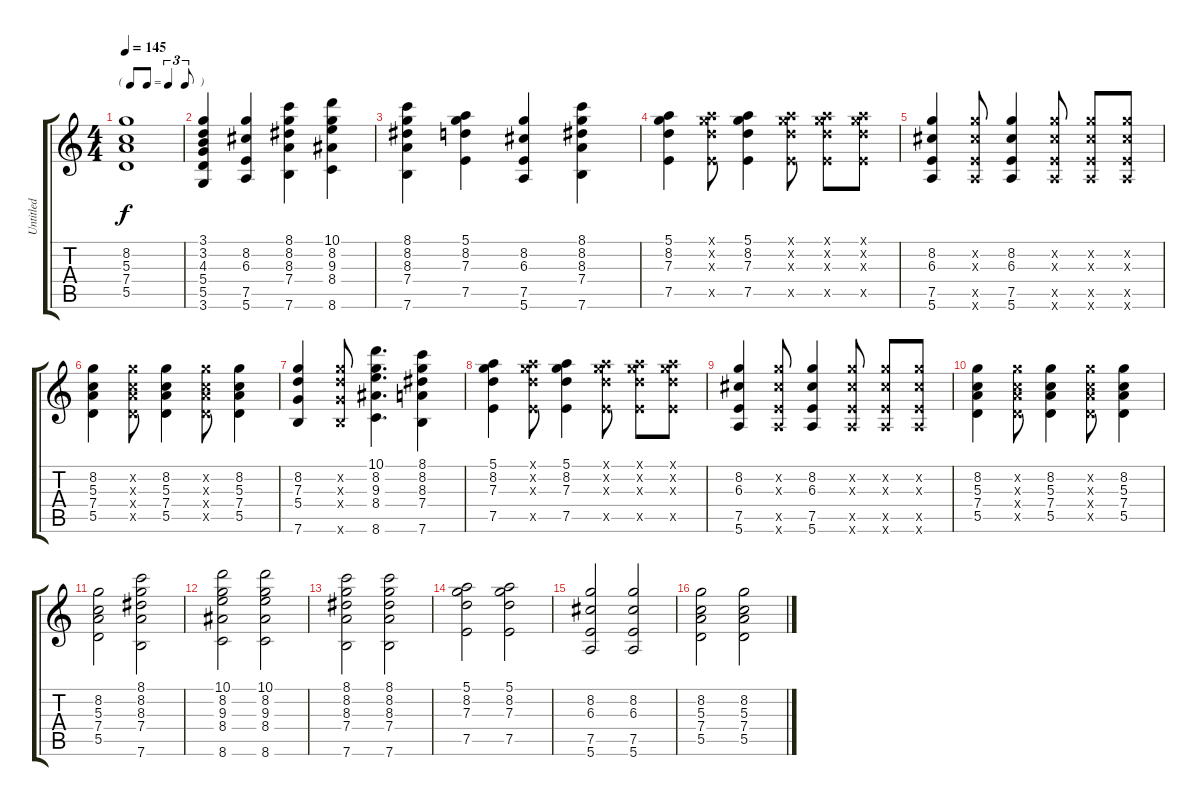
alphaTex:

\track ("Untitled" "Untitled") {instrument acousticguitarnylon}
\staff {score tabs}
\tuning (E4 B3 G3 D3 A2 E2) {hide}
\ts (4 4)
\tf triplet8th
\tempo 145
\clef g2
\ks c
(8.2 5.3 7.4 5.5).1{dy f} |
(3.1 3.2 4.3 5.4 5.5 3.6).4 (8.2 6.3 7.5 5.6).4 (8.1 8.2 8.3 7.4 7.6).4 (10.1 8.2 9.3 8.4 8.6).4 |
(8.1 8.2 8.3 7.4 7.6).4 (5.1 8.2 7.3 7.5).4 (8.2 6.3 7.5 5.6).4 (8.1 8.2 8.3 7.4 7.6).4 |
(5.1 8.2 7.3 7.5).4 (5.1{x} 8.2{x} 7.3{x} 7.5{x}).8 (5.1 8.2 7.3 7.5).4 (5.1{x} 8.2{x} 7.3{x} 7.5{x}).8 (5.1{x} 8.2{x} 7.3{x} 7.5{x}).8 (5.1{x} 8.2{x} 7.3{x} 7.5{x}).8 |
(8.2 6.3 7.5 5.6).4 (8.2{x} 6.3{x} 7.5{x} 5.6{x}).8 (8.2 6.3 7.5 5.6).4 (8.2{x} 6.3{x} 7.5{x} 5.6{x}).8 (8.2{x} 6.3{x} 7.5{x} 5.6{x}).8 (8.2{x} 6.3{x} 7.5{x} 5.6{x}).8 |
(8.2 5.3 7.4 5.5).4 (8.2{x} 5.3{x} 7.4{x} 5.5{x}).8 (8.2 5.3 7.4 5.5).4 (8.2{x} 5.3{x} 7.4{x} 5.5{x}).8 (8.2 5.3 7.4 5.5).4 |
(8.2 7.3 5.4 7.6).4 (8.2{x} 7.3{x} 5.4{x} 7.6{x}).8 (10.1 8.2 9.3 8.4 8.6).4{d} (8.1 8.2 8.3 7.4 7.6).4 |
(5.1 8.2 7.3 7.5).4 (5.1{x} 8.2{x} 7.3{x} 7.5{x}).8 (5.1 8.2 7.3 7.5).4 (5.1{x} 8.2{x} 7.3{x} 7.5{x}).8 (5.1{x} 8.2{x} 7.3{x} 7.5{x}).8 (5.1{x} 8.2{x} 7.3{x} 7.5{x}).8 |
(8.2 6.3 7.5 5.6).4 (8.2{x} 6.3{x} 7.5{x} 5.6{x}).8 (8.2 6.3 7.5 5.6).4 (8.2{x} 6.3{x} 7.5{x} 5.6{x}).8 (8.2{x} 6.3{x} 7.5{x} 5.6{x}).8 (8.2{x} 6.3{x} 7.5{x} 5.6{x}).8 |
(8.2 5.3 7.4 5.5).4 (8.2{x} 5.3{x} 7.4{x} 5.5{x}).8 (8.2 5.3 7.4 5.5).4 (8.2{x} 5.3{x} 7.4{x} 5.5{x}).8 (8.2 5.3 7.4 5.5).4 |
(8.2 5.3 7.4 5.5).2 (8.1 8.2 8.3 7.4 7.6).2 |
(10.1 8.2 9.3 8.4 8.6).2 (10.1 8.2 9.3 8.4 8.6).2 |
(8.1 8.2 8.3 7.4 7.6).2 (8.1 8.2 8.3 7.4 7.6).2 |
(5.1 8.2 7.3 7.5).2 (5.1 8.2 7.3 7.5).2 |
(8.2 6.3 7.5 5.6).2 (8.2 6.3 7.5 5.6).2 |
(8.2 5.3 7.4 5.5).2 (8.2 5.3 7.4 5.5).2
